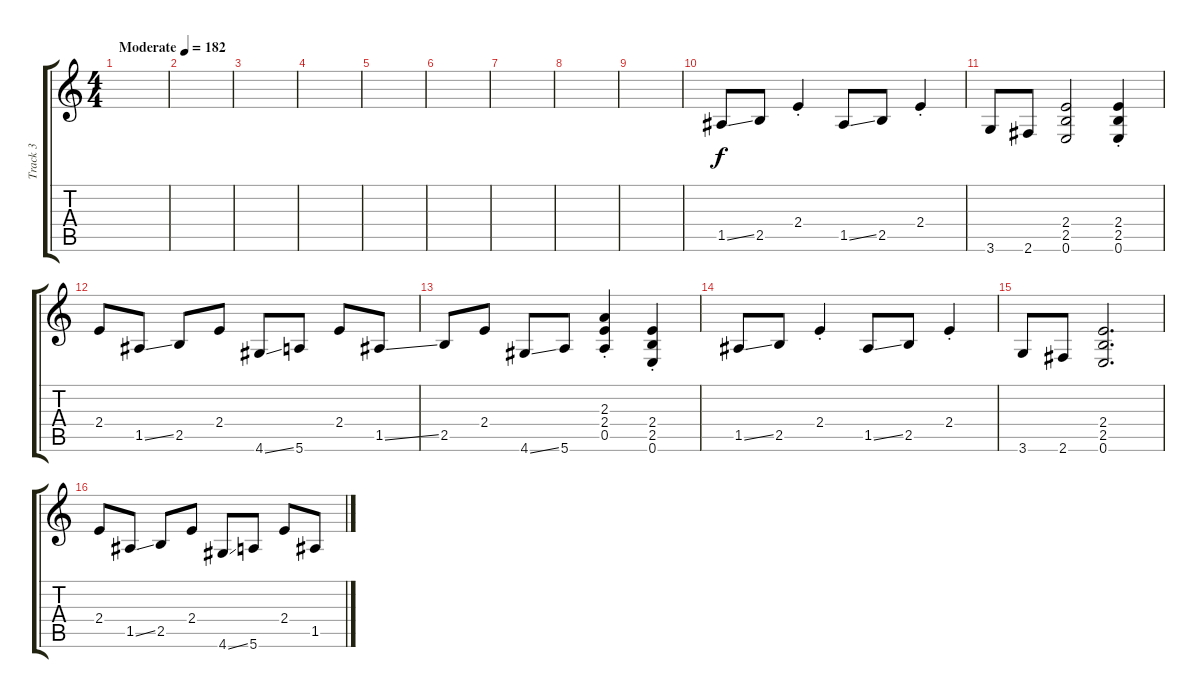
\track ("Track 3" "Track 3") {instrument overdrivenguitar}
\staff {score tabs}
\tuning (E4 B3 G3 D3 A2 E2) {hide}
\ts (4 4)
\tempo (182 "Moderate")
\clef g2
\ks c
|
|
|
|
|
|
|
|
|
1.5{ss}.8 2.5.8 2.4{st}.4 1.5{ss}.8 2.5.8 2.4{st}.4 |
3.6.8 2.6.8 (2.4 2.5 0.6).2 (2.4{st} 2.5{st} 0.6{st}).4 |
2.4.8 1.5{ss}.8 2.5.8 2.4.8 4.6{ss}.8 5.6.8 2.4.8 1.5{ss}.8 |
2.5.8 2.4.8 4.6{ss}.8 5.6.8 (2.3{st} 2.4{st} 0.5{st}).4 (2.4{st} 2.5{st} 0.6{st}).4 |
1.5{ss}.8 2.5.8 2.4{st}.4 1.5{ss}.8 2.5.8 2.4{st}.4 |
3.6.8 2.6.8 (2.4 2.5 0.6).2{d} |
2.4.8 1.5{ss}.8 2.5.8 2.4.8 4.6{ss}.8 5.6.8 2.4.8 1.5{ss}.8
